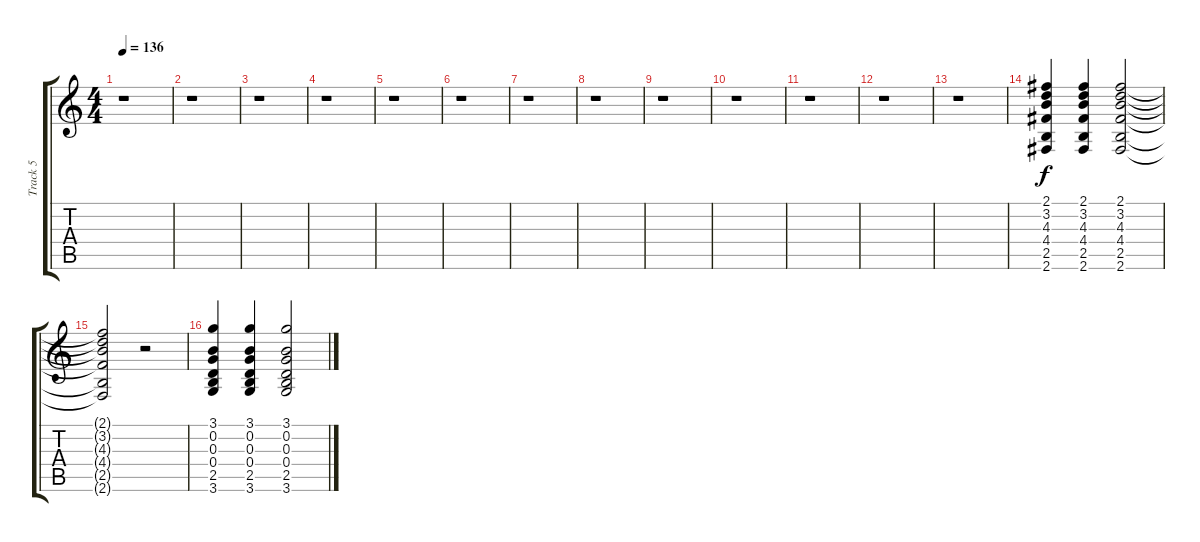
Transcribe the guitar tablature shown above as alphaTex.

\track ("Track 5" "Track 5") {instrument distortionguitar}
\staff {score tabs}
\tuning (E4 B3 G3 D3 A2 E2) {hide}
\ts (4 4)
\tempo 136
\clef g2
\ks c
r.1{dy f} |
r.1 |
r.1 |
r.1 |
r.1 |
r.1 |
r.1 |
r.1 |
r.1 |
r.1 |
r.1 |
r.1 |
r.1 |
(2.1 3.2 4.3 4.4 2.5 2.6).4 (2.1 3.2 4.3 4.4 2.5 2.6).4 (2.1 3.2 4.3 4.4 2.5 2.6).2 |
(2.1{t} 3.2{t} 4.3{t} 4.4{t} 2.5{t} 2.6{t}).2 r.2 |
(3.1 0.2 0.3 0.4 2.5 3.6).4 (3.1 0.2 0.3 0.4 2.5 3.6).4 (3.1 0.2 0.3 0.4 2.5 3.6).2
